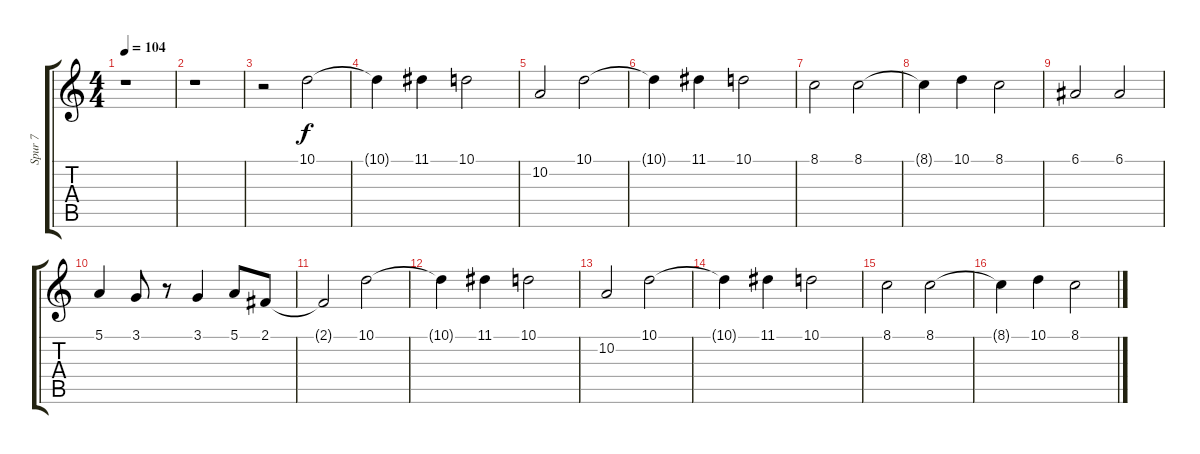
\track ("Spur 7" "Spur 7") {instrument whistle}
\staff {score tabs}
\tuning (E4 B3 G3 D3 A2 E2) {hide}
\ts (4 4)
\tempo 104
\clef g2
\ks c
r.1{dy f} |
r.1 |
r.2 10.1.2 |
10.1{t}.4 11.1.4 10.1.2 |
10.2.2 10.1.2 |
10.1{t}.4 11.1.4 10.1.2 |
8.1.2 8.1.2 |
8.1{t}.4 10.1.4 8.1.2 |
6.1.2 6.1.2 |
5.1.4 3.1.8 r.8 3.1.4 5.1.8 2.1.8 |
2.1{t}.2 10.1.2 |
10.1{t}.4 11.1.4 10.1.2 |
10.2.2 10.1.2 |
10.1{t}.4 11.1.4 10.1.2 |
8.1.2 8.1.2 |
8.1{t}.4 10.1.4 8.1.2
